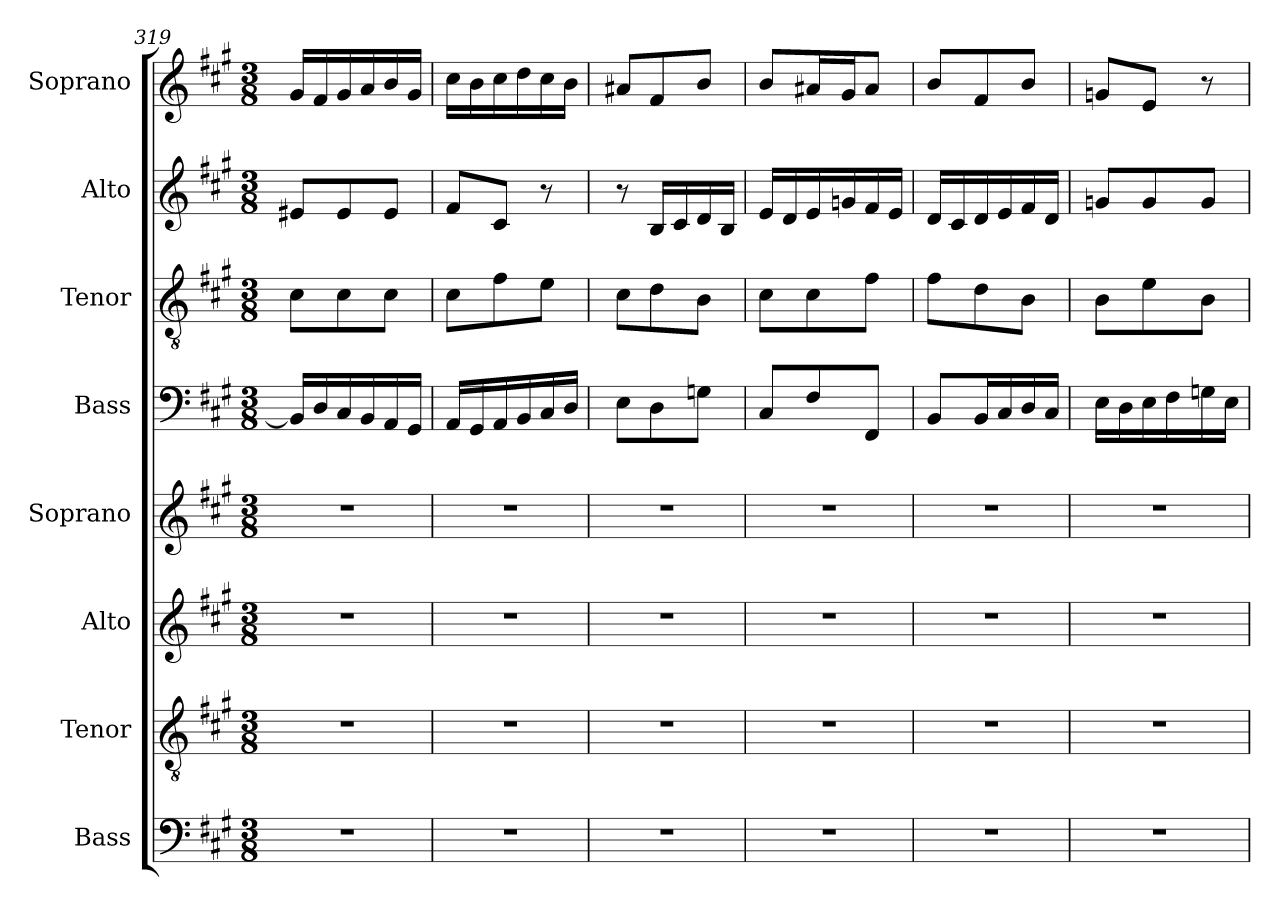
**kern	**kern	**kern	**kern	**kern	**kern	**kern	**kern
*part8	*part7	*part6	*part5	*part4	*part3	*part2	*part1
*staff8	*staff7	*staff6	*staff5	*staff4	*staff3	*staff2	*staff1
*I"Bass	*I"Tenor	*I"Alto	*I"Soprano	*I"Bass	*I"Tenor	*I"Alto	*I"Soprano
*clefF4	*clefGv2	*clefG2	*clefG2	*clefF4	*clefGv2	*clefG2	*clefG2
*k[f#c#g#]	*k[f#c#g#]	*k[f#c#g#]	*k[f#c#g#]	*k[f#c#g#]	*k[f#c#g#]	*k[f#c#g#]	*k[f#c#g#]
*A:	*A:	*A:	*A:	*A:	*A:	*A:	*A:
*M3/8	*M3/8	*M3/8	*M3/8	*M3/8	*M3/8	*M3/8	*M3/8
=319	=319	=319	=319	=319	=319	=319	=319
4.r	4.r	4.r	4.r	16BB/LL]	8c#\L	8e#X/L	16g#/LL
.	.	.	.	16D/	.	.	16f#/
.	.	.	.	16C#/	8c#\	8e#/	16g#/
.	.	.	.	16BB/	.	.	16a/
.	.	.	.	16AA/	8c#\J	8e#/J	16b/
.	.	.	.	16GG#/JJ	.	.	16g#/JJ
!!LO:PB:g=z
=320	=320	=320	=320	=320	=320	=320	=320
4.r	4.r	4.r	4.r	16AA/LL	8c#\L	8f#/L	16cc#\LL
.	.	.	.	16GG#/	.	.	16b\
.	.	.	.	16AA/	8f#\	8c#/J	16cc#\
.	.	.	.	16BB/	.	.	16dd\
.	.	.	.	16C#/	8e\J	8r	16cc#\
.	.	.	.	16D/JJ	.	.	16b\JJ
=321	=321	=321	=321	=321	=321	=321	=321
4.r	4.r	4.r	4.r	8E\L	8c#\L	8r	8a#X/L
.	.	.	.	8D\	8d\	16B/LL	8f#/
.	.	.	.	.	.	16c#/	.
.	.	.	.	8Gn\J	8B\J	16d/	8b/J
.	.	.	.	.	.	16B/JJ	.
=322	=322	=322	=322	=322	=322	=322	=322
4.r	4.r	4.r	4.r	8C#/L	8c#\L	16e/LL	8b/L
.	.	.	.	.	.	16d/	.
.	.	.	.	8F#/	8c#\	16e/	16a#X/L
.	.	.	.	.	.	16gn/	16g#/J
.	.	.	.	8FF#/J	8f#\J	16f#/	8a#/J
.	.	.	.	.	.	16e/JJ	.
=323	=323	=323	=323	=323	=323	=323	=323
4.r	4.r	4.r	4.r	8BB/L	8f#\L	16d/LL	8b/L
.	.	.	.	.	.	16c#/	.
.	.	.	.	16BB/L	8d\	16d/	8f#/
.	.	.	.	16C#/	.	16e/	.
.	.	.	.	16D/	8B\J	16f#/	8b/J
.	.	.	.	16C#/JJ	.	16d/JJ	.
=324	=324	=324	=324	=324	=324	=324	=324
4.r	4.r	4.r	4.r	16E\LL	8B\L	8gn/L	8gn/L
.	.	.	.	16D\	.	.	.
.	.	.	.	16E\	8e\	8g/	8e/J
.	.	.	.	16F#\	.	.	.
.	.	.	.	16Gn\	8B\J	8g/J	8r
.	.	.	.	16E\JJ	.	.	.
=	=	=	=	=	=	=	=
*-	*-	*-	*-	*-	*-	*-	*-
